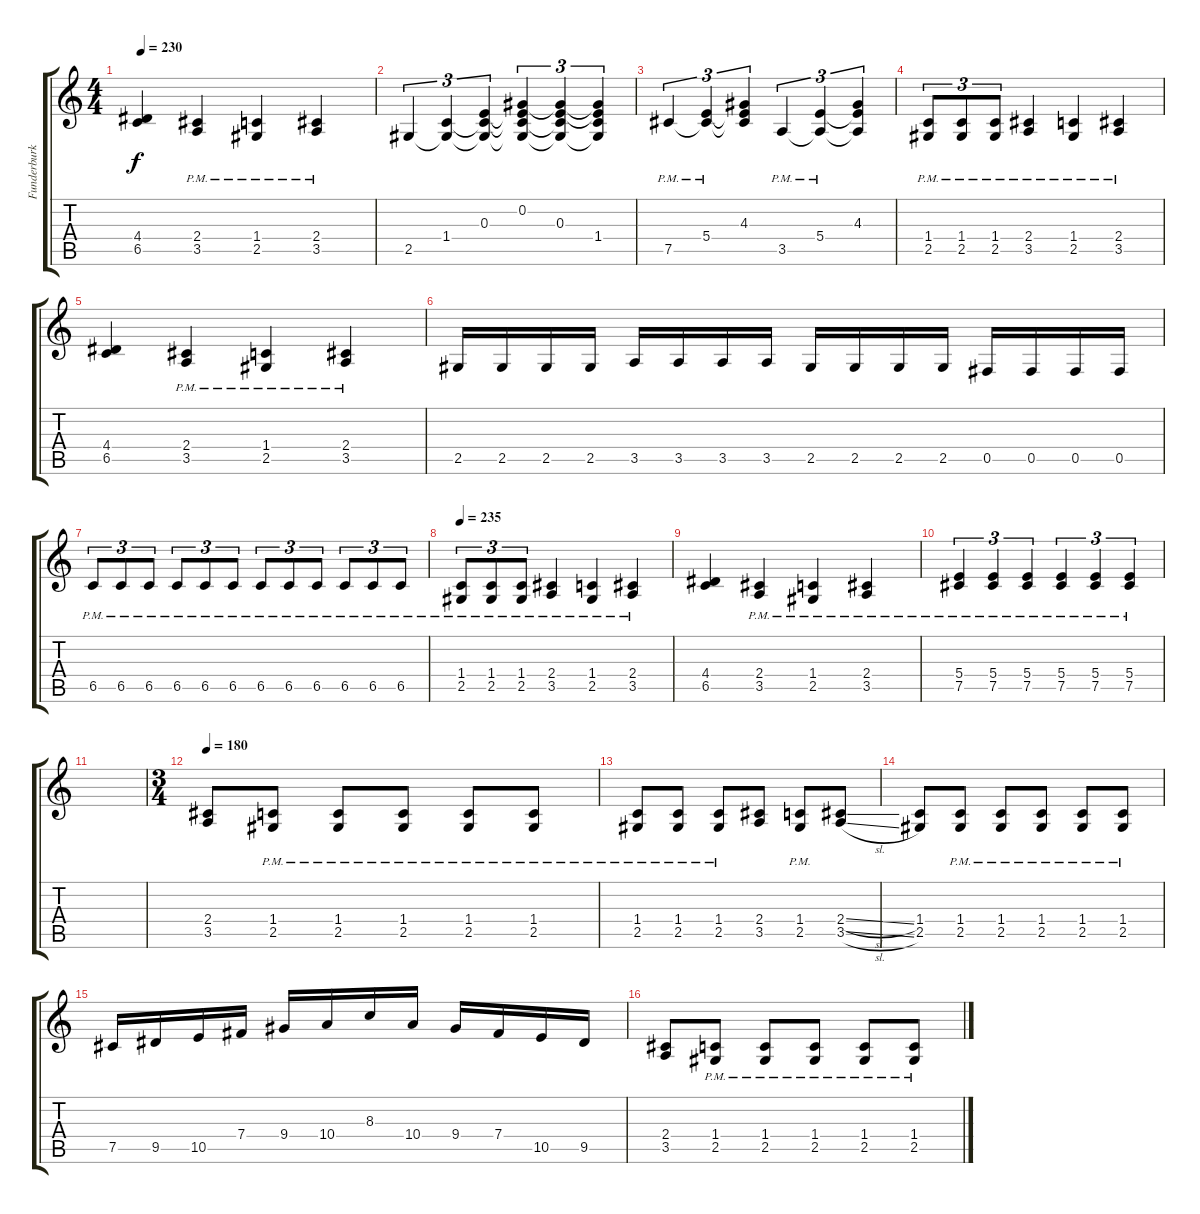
\track ("Funderburk Rhythm" "Funderburk") {instrument overdrivenguitar}
\staff {score tabs}
\tuning (Db4 Ab3 E3 B2 Gb2 B1) {hide}
\ts (4 4)
\tempo 230
\clef g2
\ks c
(4.4 6.5).4{dy f} (2.4{pm} 3.5{pm}).4 (1.4{pm} 2.5{pm}).4 (2.4{pm} 3.5{pm}).4 |
2.5.4{tu (3 2)} (1.4 2.5{t}).4{tu (3 2)} (0.3 1.4{t} 2.5{t}).4{tu (3 2)} (0.2 0.3{t} 1.4{t} 2.5{t}).4{tu (3 2)} (0.2{t} 0.3 1.4{t} 2.5{t}).4{tu (3 2)} (0.2{t} 0.3{t} 1.4 2.5{t}).4{tu (3 2)} |
7.5{pm}.4{tu (3 2)} (5.4{pm} 7.5{t}).4{tu (3 2)} (4.3 5.4{t} 7.5{t}).4{tu (3 2)} 3.5{pm}.4{tu (3 2)} (5.4{pm} 3.5{t}).4{tu (3 2)} (4.3 5.4{t} 3.5{t}).4{tu (3 2)} |
(1.4{pm} 2.5{pm}).8{tu (3 2)} (1.4{pm} 2.5{pm}).8{tu (3 2)} (1.4{pm} 2.5{pm}).8{tu (3 2)} (2.4{pm} 3.5{pm}).4 (1.4{pm} 2.5{pm}).4 (2.4{pm} 3.5{pm}).4 |
(4.4 6.5).4 (2.4{pm} 3.5{pm}).4 (1.4{pm} 2.5{pm}).4 (2.4{pm} 3.5{pm}).4 |
2.5.16 2.5.16 2.5.16 2.5.16 3.5.16 3.5.16 3.5.16 3.5.16 2.5.16 2.5.16 2.5.16 2.5.16 0.5.16 0.5.16 0.5.16 0.5.16 |
6.5{pm}.8{tu (3 2)} 6.5{pm}.8{tu (3 2)} 6.5{pm}.8{tu (3 2)} 6.5{pm}.8{tu (3 2)} 6.5{pm}.8{tu (3 2)} 6.5{pm}.8{tu (3 2)} 6.5{pm}.8{tu (3 2)} 6.5{pm}.8{tu (3 2)} 6.5{pm}.8{tu (3 2)} 6.5{pm}.8{tu (3 2)} 6.5{pm}.8{tu (3 2)} 6.5{pm}.8{tu (3 2)} |
\tempo 235
(1.4{pm} 2.5{pm}).8{tu (3 2)} (1.4{pm} 2.5{pm}).8{tu (3 2)} (1.4{pm} 2.5{pm}).8{tu (3 2)} (2.4{pm} 3.5{pm}).4 (1.4{pm} 2.5{pm}).4 (2.4{pm} 3.5{pm}).4 |
(4.4 6.5).4 (2.4{pm} 3.5{pm}).4 (1.4{pm} 2.5{pm}).4 (2.4{pm} 3.5{pm}).4 |
(5.4{pm} 7.5{pm}).4{tu (3 2)} (5.4{pm} 7.5{pm}).4{tu (3 2)} (5.4{pm} 7.5{pm}).4{tu (3 2)} (5.4{pm} 7.5{pm}).4{tu (3 2)} (5.4{pm} 7.5{pm}).4{tu (3 2)} (5.4{pm} 7.5{pm}).4{tu (3 2)} |
|
\ts (3 4)
\tempo 180
(2.4 3.5).8 (1.4{pm} 2.5{pm}).8 (1.4{pm} 2.5{pm}).8 (1.4{pm} 2.5{pm}).8 (1.4{pm} 2.5{pm}).8 (1.4{pm} 2.5{pm}).8 |
(1.4{pm} 2.5{pm}).8 (1.4{pm} 2.5{pm}).8 (1.4{pm} 2.5{pm}).8 (2.4 3.5).8 (1.4{pm} 2.5{pm}).8 (2.4{sl} 3.5{sl}).8 |
(1.4 2.5).8 (1.4{pm} 2.5{pm}).8 (1.4{pm} 2.5{pm}).8 (1.4{pm} 2.5{pm}).8 (1.4{pm} 2.5{pm}).8 (1.4{pm} 2.5{pm}).8 |
7.5.16 9.5.16 10.5.16 7.4.16 9.4.16 10.4.16 8.3.16 10.4.16 9.4.16 7.4.16 10.5.16 9.5.16 |
(2.4 3.5).8 (1.4{pm} 2.5{pm}).8 (1.4{pm} 2.5{pm}).8 (1.4{pm} 2.5{pm}).8 (1.4{pm} 2.5{pm}).8 (1.4{pm} 2.5{pm}).8
